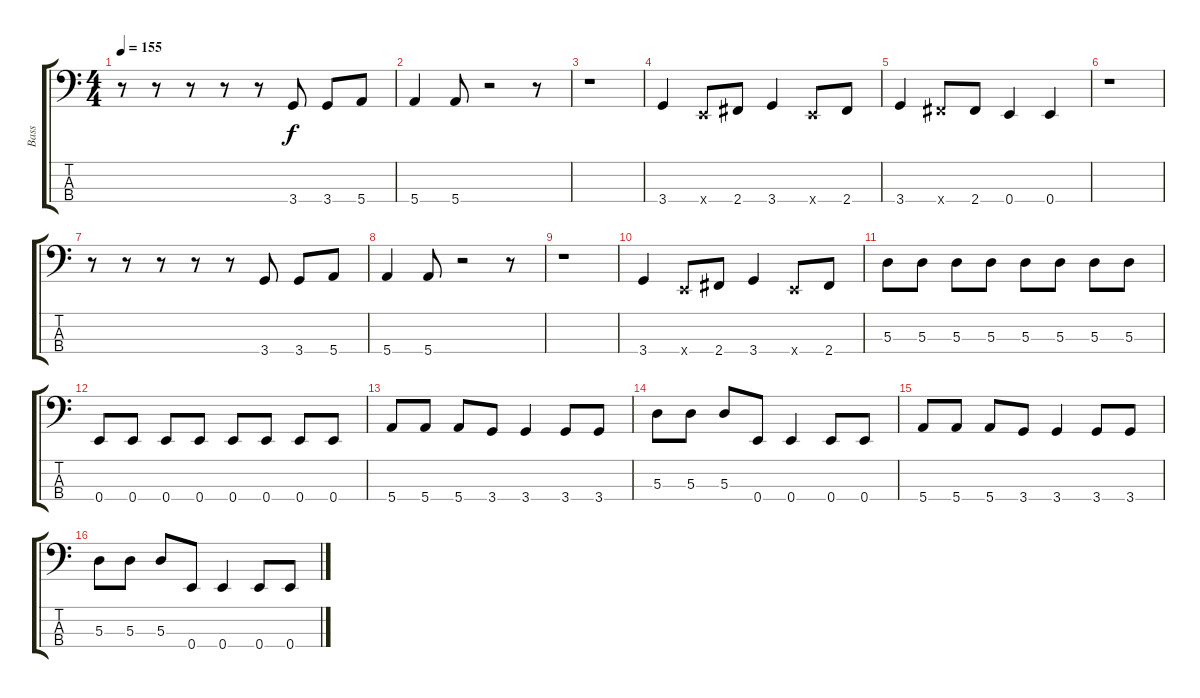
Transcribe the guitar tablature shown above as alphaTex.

\track ("Bass" "Bass") {instrument electricbasspick}
\staff {score tabs}
\tuning (G2 D2 A1 E1) {hide}
\ts (4 4)
\tempo 155
\clef f4
\ks c
r.8{dy f} r.8 r.8 r.8 r.8 3.4.8 3.4.8 5.4.8 |
5.4.4 5.4.8 r.2 r.8 |
r.1 |
3.4.4 0.4{x}.8 2.4.8 3.4.4 0.4{x}.8 2.4.8 |
3.4.4 2.4{x}.8 2.4.8 0.4.4 0.4.4 |
r.1 |
r.8 r.8 r.8 r.8 r.8 3.4.8 3.4.8 5.4.8 |
5.4.4 5.4.8 r.2 r.8 |
r.1 |
3.4.4 0.4{x}.8 2.4.8 3.4.4 0.4{x}.8 2.4.8 |
5.3.8 5.3.8 5.3.8 5.3.8 5.3.8 5.3.8 5.3.8 5.3.8 |
0.4.8 0.4.8 0.4.8 0.4.8 0.4.8 0.4.8 0.4.8 0.4.8 |
5.4.8 5.4.8 5.4.8 3.4.8 3.4.4 3.4.8 3.4.8 |
5.3.8 5.3.8 5.3.8 0.4.8 0.4.4 0.4.8 0.4.8 |
5.4.8 5.4.8 5.4.8 3.4.8 3.4.4 3.4.8 3.4.8 |
5.3.8 5.3.8 5.3.8 0.4.8 0.4.4 0.4.8 0.4.8
